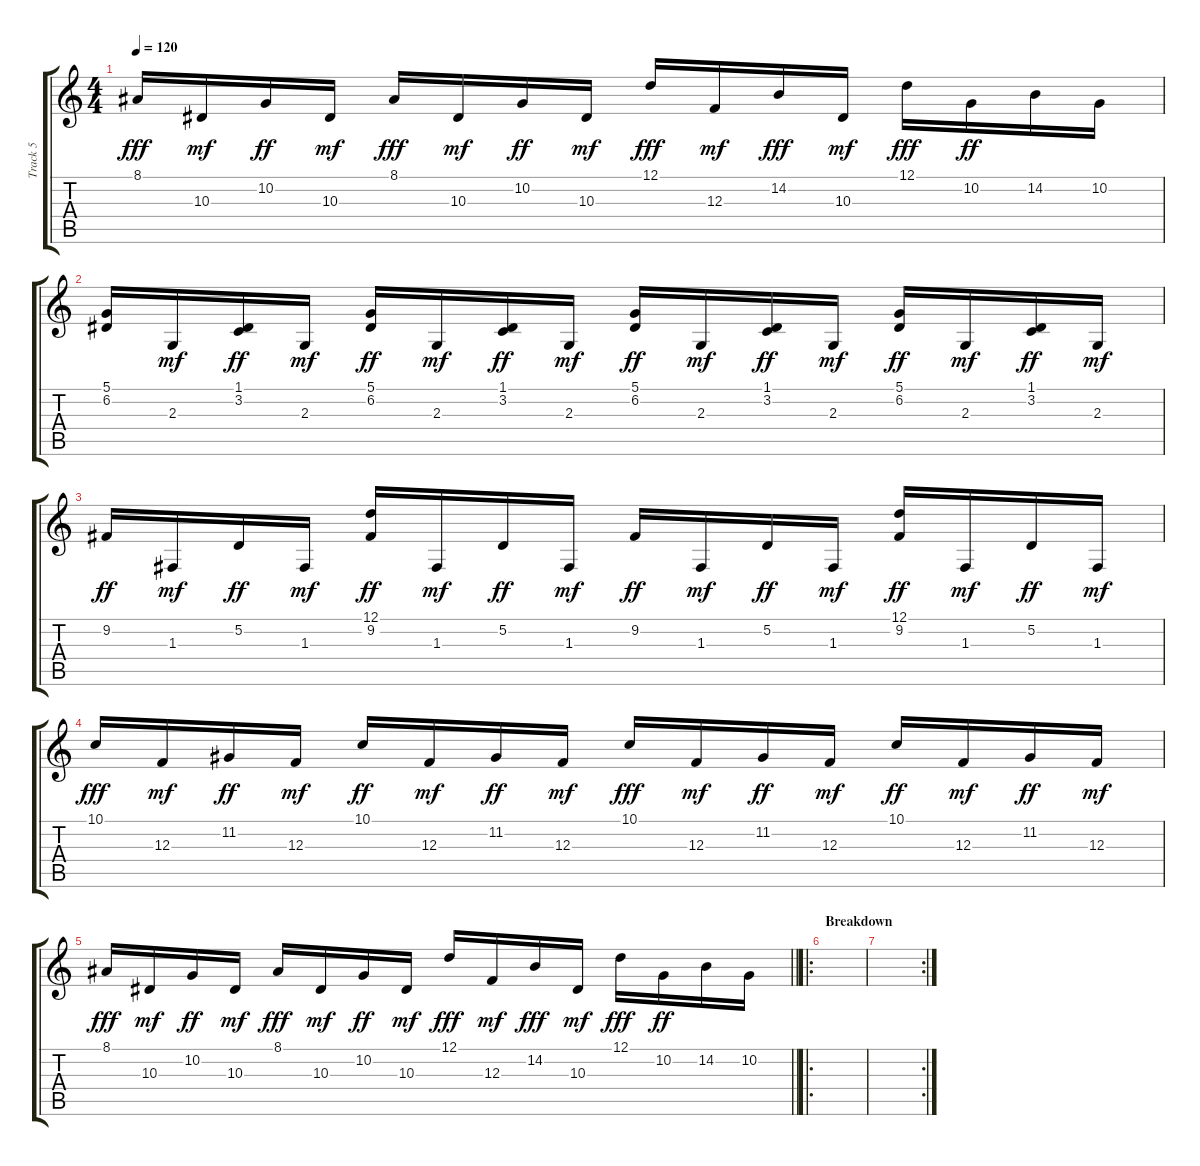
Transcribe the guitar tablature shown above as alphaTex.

\track ("Track 5" "Track 5") {instrument pizzicatostrings}
\staff {score tabs}
\tuning (D4 A3 F3 C3 G2 C2) {hide}
\ts (4 4)
\tempo 120
\clef g2
\ks c
8.1.16{dy fff} 10.3.16{dy mf} 10.2.16{dy ff} 10.3.16{dy mf} 8.1.16{dy fff} 10.3.16{dy mf} 10.2.16{dy ff} 10.3.16{dy mf} 12.1.16{dy fff} 12.3.16{dy mf} 14.2.16{dy fff} 10.3.16{dy mf} 12.1.16{dy fff} 10.2.16{dy ff} 14.2.16 10.2.16 |
(5.1 6.2).16 2.3.16{dy mf} (1.1 3.2).16{dy ff} 2.3.16{dy mf} (5.1 6.2).16{dy ff} 2.3.16{dy mf} (1.1 3.2).16{dy ff} 2.3.16{dy mf} (5.1 6.2).16{dy ff} 2.3.16{dy mf} (1.1 3.2).16{dy ff} 2.3.16{dy mf} (5.1 6.2).16{dy ff} 2.3.16{dy mf} (1.1 3.2).16{dy ff} 2.3.16{dy mf} |
9.2.16{dy ff} 1.3.16{dy mf} 5.2.16{dy ff} 1.3.16{dy mf} (12.1 9.2).16{dy ff} 1.3.16{dy mf} 5.2.16{dy ff} 1.3.16{dy mf} 9.2.16{dy ff} 1.3.16{dy mf} 5.2.16{dy ff} 1.3.16{dy mf} (12.1 9.2).16{dy ff} 1.3.16{dy mf} 5.2.16{dy ff} 1.3.16{dy mf} |
10.1.16{dy fff} 12.3.16{dy mf} 11.2.16{dy ff} 12.3.16{dy mf} 10.1.16{dy ff} 12.3.16{dy mf} 11.2.16{dy ff} 12.3.16{dy mf} 10.1.16{dy fff} 12.3.16{dy mf} 11.2.16{dy ff} 12.3.16{dy mf} 10.1.16{dy ff} 12.3.16{dy mf} 11.2.16{dy ff} 12.3.16{dy mf} |
\barLineRight lightlight
8.1.16{dy fff} 10.3.16{dy mf} 10.2.16{dy ff} 10.3.16{dy mf} 8.1.16{dy fff} 10.3.16{dy mf} 10.2.16{dy ff} 10.3.16{dy mf} 12.1.16{dy fff} 12.3.16{dy mf} 14.2.16{dy fff} 10.3.16{dy mf} 12.1.16{dy fff} 10.2.16{dy ff} 14.2.16 10.2.16 |
\ro
\section ("" "Breakdown")
|
\rc 2
